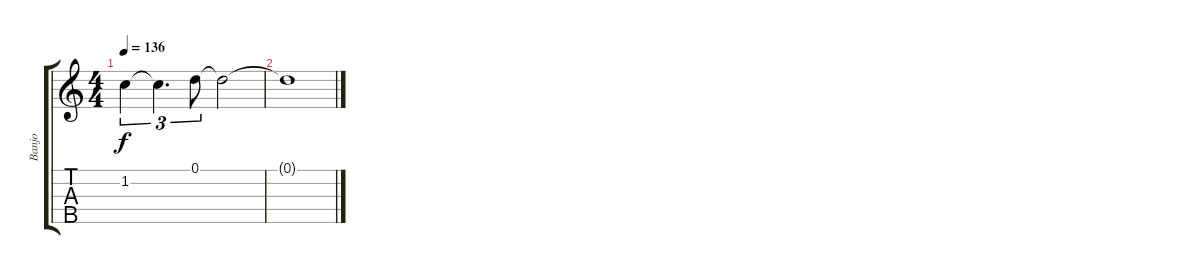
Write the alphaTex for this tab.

\track ("Banjo" "Banjo") {instrument banjo}
\staff {score tabs}
\tuning (D4 B3 G3 D3 G4) {hide}
\displaytranspose 12
\ts (4 4)
\tempo 136
\clef g2
\ks c
1.2.4{tu (3 2) dy f} 1.2{t}.4{d tu (3 2)} 0.1.8{tu (3 2)} 0.1{t}.2 |
0.1{t}.1
